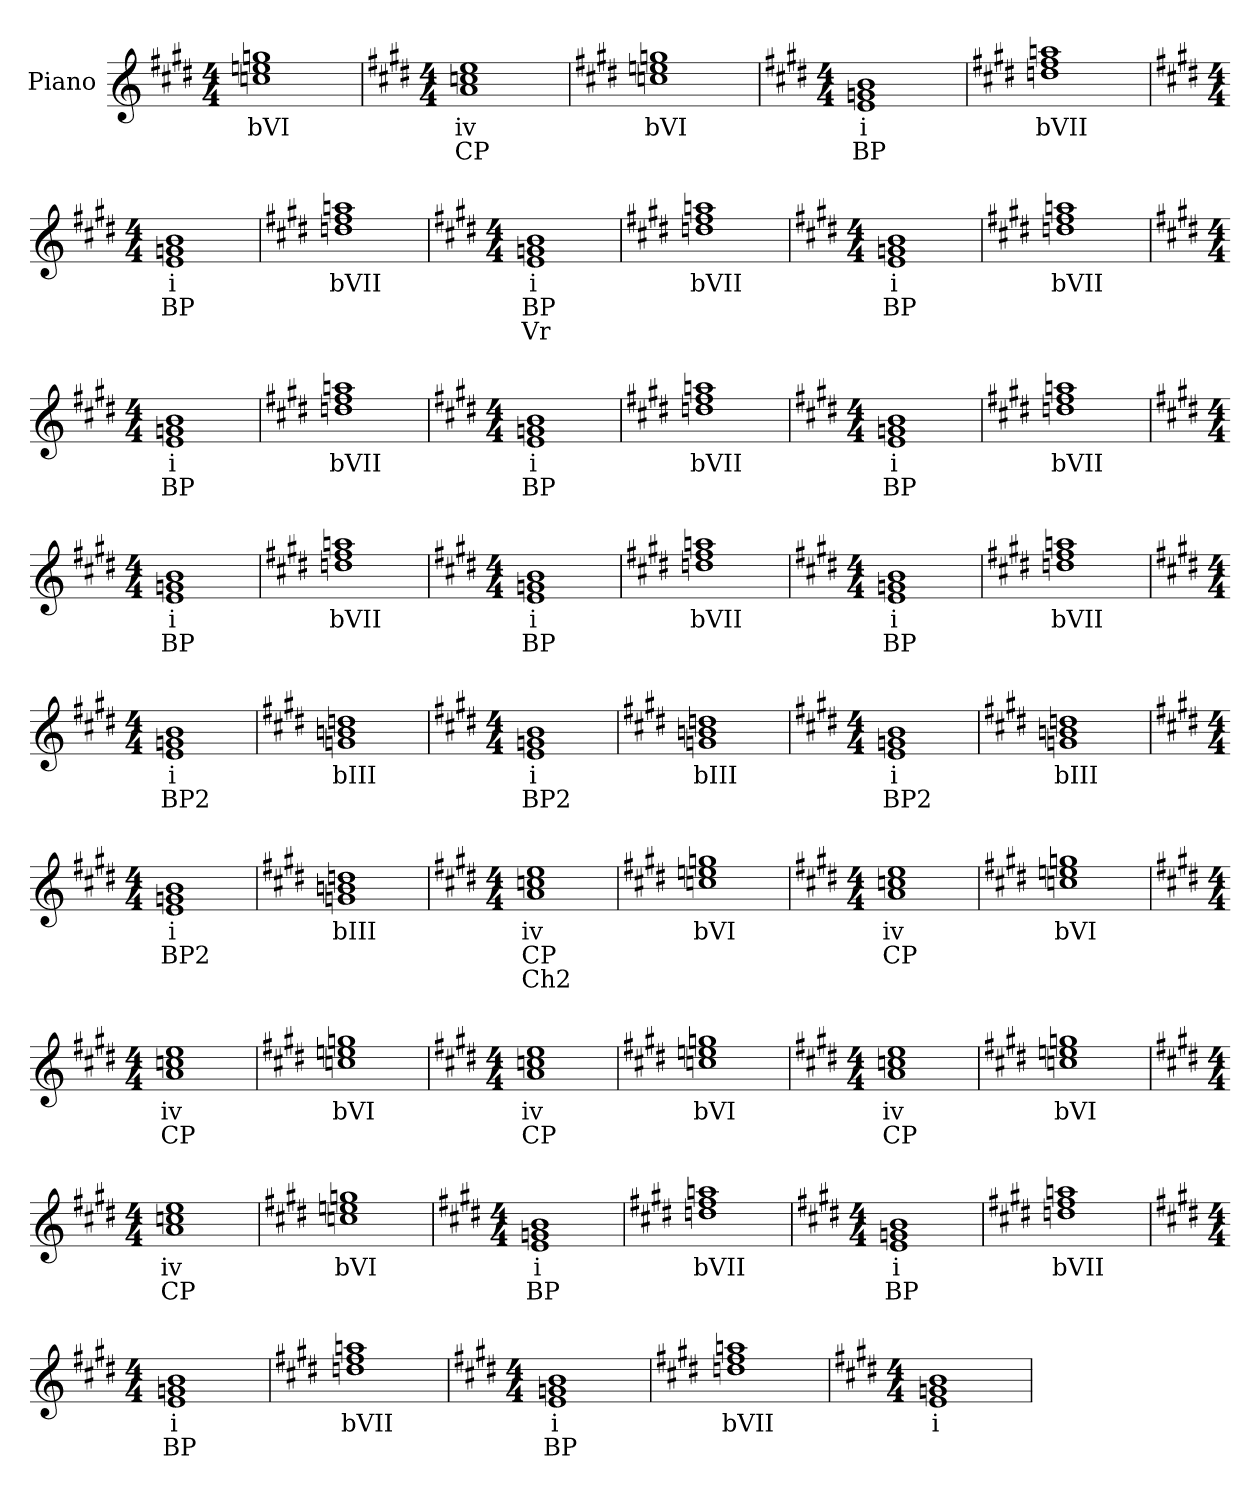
**kern	**text	**text	**text
*part1	*part1	*part1	*part1
*staff1	*staff1	*staff1	*staff1
*I"Piano	*	*	*
*I'Pno	*	*	*
*k[f#c#g#d#]	*	*	*
*E:	*	*	*
*M4/4	*	*	*
=	=	=	=
1ccn 1een 1ggn	bVI	.	.
=	=	=	=
*k[f#c#g#d#]	*	*	*
*E:	*	*	*
*M4/4	*	*	*
1a 1ccn 1ee	iv	CP	.
=	=	=	=
*k[f#c#g#d#]	*	*	*
*E:	*	*	*
1ccn 1een 1ggn	bVI	.	.
=	=	=	=
*k[f#c#g#d#]	*	*	*
*E:	*	*	*
*M4/4	*	*	*
1e 1gn 1b	i	BP	.
=	=	=	=
*k[f#c#g#d#]	*	*	*
*E:	*	*	*
1ddn 1ff# 1aan	bVII	.	.
=	=	=	=
*k[f#c#g#d#]	*	*	*
*E:	*	*	*
*M4/4	*	*	*
1e 1gn 1b	i	BP	.
=	=	=	=
*k[f#c#g#d#]	*	*	*
*E:	*	*	*
1ddn 1ff# 1aan	bVII	.	.
=	=	=	=
*k[f#c#g#d#]	*	*	*
*E:	*	*	*
*M4/4	*	*	*
1e 1gn 1b	i	BP	Vr
=	=	=	=
*k[f#c#g#d#]	*	*	*
*E:	*	*	*
1ddn 1ff# 1aan	bVII	.	.
=	=	=	=
*k[f#c#g#d#]	*	*	*
*E:	*	*	*
*M4/4	*	*	*
1e 1gn 1b	i	BP	.
=	=	=	=
*k[f#c#g#d#]	*	*	*
*E:	*	*	*
1ddn 1ff# 1aan	bVII	.	.
=	=	=	=
*k[f#c#g#d#]	*	*	*
*E:	*	*	*
*M4/4	*	*	*
1e 1gn 1b	i	BP	.
=	=	=	=
*k[f#c#g#d#]	*	*	*
*E:	*	*	*
1ddn 1ff# 1aan	bVII	.	.
=	=	=	=
*k[f#c#g#d#]	*	*	*
*E:	*	*	*
*M4/4	*	*	*
1e 1gn 1b	i	BP	.
=	=	=	=
*k[f#c#g#d#]	*	*	*
*E:	*	*	*
1ddn 1ff# 1aan	bVII	.	.
=	=	=	=
*k[f#c#g#d#]	*	*	*
*E:	*	*	*
*M4/4	*	*	*
1e 1gn 1b	i	BP	.
=	=	=	=
*k[f#c#g#d#]	*	*	*
*E:	*	*	*
1ddn 1ff# 1aan	bVII	.	.
=	=	=	=
*k[f#c#g#d#]	*	*	*
*E:	*	*	*
*M4/4	*	*	*
1e 1gn 1b	i	BP	.
=	=	=	=
*k[f#c#g#d#]	*	*	*
*E:	*	*	*
1ddn 1ff# 1aan	bVII	.	.
=	=	=	=
*k[f#c#g#d#]	*	*	*
*E:	*	*	*
*M4/4	*	*	*
1e 1gn 1b	i	BP	.
=	=	=	=
*k[f#c#g#d#]	*	*	*
*E:	*	*	*
1ddn 1ff# 1aan	bVII	.	.
=	=	=	=
*k[f#c#g#d#]	*	*	*
*E:	*	*	*
*M4/4	*	*	*
1e 1gn 1b	i	BP	.
=	=	=	=
*k[f#c#g#d#]	*	*	*
*E:	*	*	*
1ddn 1ff# 1aan	bVII	.	.
=	=	=	=
*k[f#c#g#d#]	*	*	*
*E:	*	*	*
*M4/4	*	*	*
1e 1gn 1b	i	BP2	.
=	=	=	=
*k[f#c#g#d#]	*	*	*
*E:	*	*	*
1gn 1bn 1ddn	bIII	.	.
=	=	=	=
*k[f#c#g#d#]	*	*	*
*E:	*	*	*
*M4/4	*	*	*
1e 1gn 1b	i	BP2	.
=	=	=	=
*k[f#c#g#d#]	*	*	*
*E:	*	*	*
1gn 1bn 1ddn	bIII	.	.
=	=	=	=
*k[f#c#g#d#]	*	*	*
*E:	*	*	*
*M4/4	*	*	*
1e 1gn 1b	i	BP2	.
=	=	=	=
*k[f#c#g#d#]	*	*	*
*E:	*	*	*
1gn 1bn 1ddn	bIII	.	.
=	=	=	=
*k[f#c#g#d#]	*	*	*
*E:	*	*	*
*M4/4	*	*	*
1e 1gn 1b	i	BP2	.
=	=	=	=
*k[f#c#g#d#]	*	*	*
*E:	*	*	*
1gn 1bn 1ddn	bIII	.	.
=	=	=	=
*k[f#c#g#d#]	*	*	*
*E:	*	*	*
*M4/4	*	*	*
1a 1ccn 1ee	iv	CP	Ch2
=	=	=	=
*k[f#c#g#d#]	*	*	*
*E:	*	*	*
1ccn 1een 1ggn	bVI	.	.
=	=	=	=
*k[f#c#g#d#]	*	*	*
*E:	*	*	*
*M4/4	*	*	*
1a 1ccn 1ee	iv	CP	.
=	=	=	=
*k[f#c#g#d#]	*	*	*
*E:	*	*	*
1ccn 1een 1ggn	bVI	.	.
=	=	=	=
*k[f#c#g#d#]	*	*	*
*E:	*	*	*
*M4/4	*	*	*
1a 1ccn 1ee	iv	CP	.
=	=	=	=
*k[f#c#g#d#]	*	*	*
*E:	*	*	*
1ccn 1een 1ggn	bVI	.	.
=	=	=	=
*k[f#c#g#d#]	*	*	*
*E:	*	*	*
*M4/4	*	*	*
1a 1ccn 1ee	iv	CP	.
=	=	=	=
*k[f#c#g#d#]	*	*	*
*E:	*	*	*
1ccn 1een 1ggn	bVI	.	.
=	=	=	=
*k[f#c#g#d#]	*	*	*
*E:	*	*	*
*M4/4	*	*	*
1a 1ccn 1ee	iv	CP	.
=	=	=	=
*k[f#c#g#d#]	*	*	*
*E:	*	*	*
1ccn 1een 1ggn	bVI	.	.
=	=	=	=
*k[f#c#g#d#]	*	*	*
*E:	*	*	*
*M4/4	*	*	*
1a 1ccn 1ee	iv	CP	.
=	=	=	=
*k[f#c#g#d#]	*	*	*
*E:	*	*	*
1ccn 1een 1ggn	bVI	.	.
=	=	=	=
*k[f#c#g#d#]	*	*	*
*E:	*	*	*
*M4/4	*	*	*
1e 1gn 1b	i	BP	.
=	=	=	=
*k[f#c#g#d#]	*	*	*
*E:	*	*	*
1ddn 1ff# 1aan	bVII	.	.
=	=	=	=
*k[f#c#g#d#]	*	*	*
*E:	*	*	*
*M4/4	*	*	*
1e 1gn 1b	i	BP	.
=	=	=	=
*k[f#c#g#d#]	*	*	*
*E:	*	*	*
1ddn 1ff# 1aan	bVII	.	.
=	=	=	=
*k[f#c#g#d#]	*	*	*
*E:	*	*	*
*M4/4	*	*	*
1e 1gn 1b	i	BP	.
=	=	=	=
*k[f#c#g#d#]	*	*	*
*E:	*	*	*
1ddn 1ff# 1aan	bVII	.	.
=	=	=	=
*k[f#c#g#d#]	*	*	*
*E:	*	*	*
*M4/4	*	*	*
1e 1gn 1b	i	BP	.
=	=	=	=
*k[f#c#g#d#]	*	*	*
*E:	*	*	*
1ddn 1ff# 1aan	bVII	.	.
=	=	=	=
*k[f#c#g#d#]	*	*	*
*E:	*	*	*
*M4/4	*	*	*
1e 1gn 1b	i	.	.
=	=	=	=
*-	*-	*-	*-
